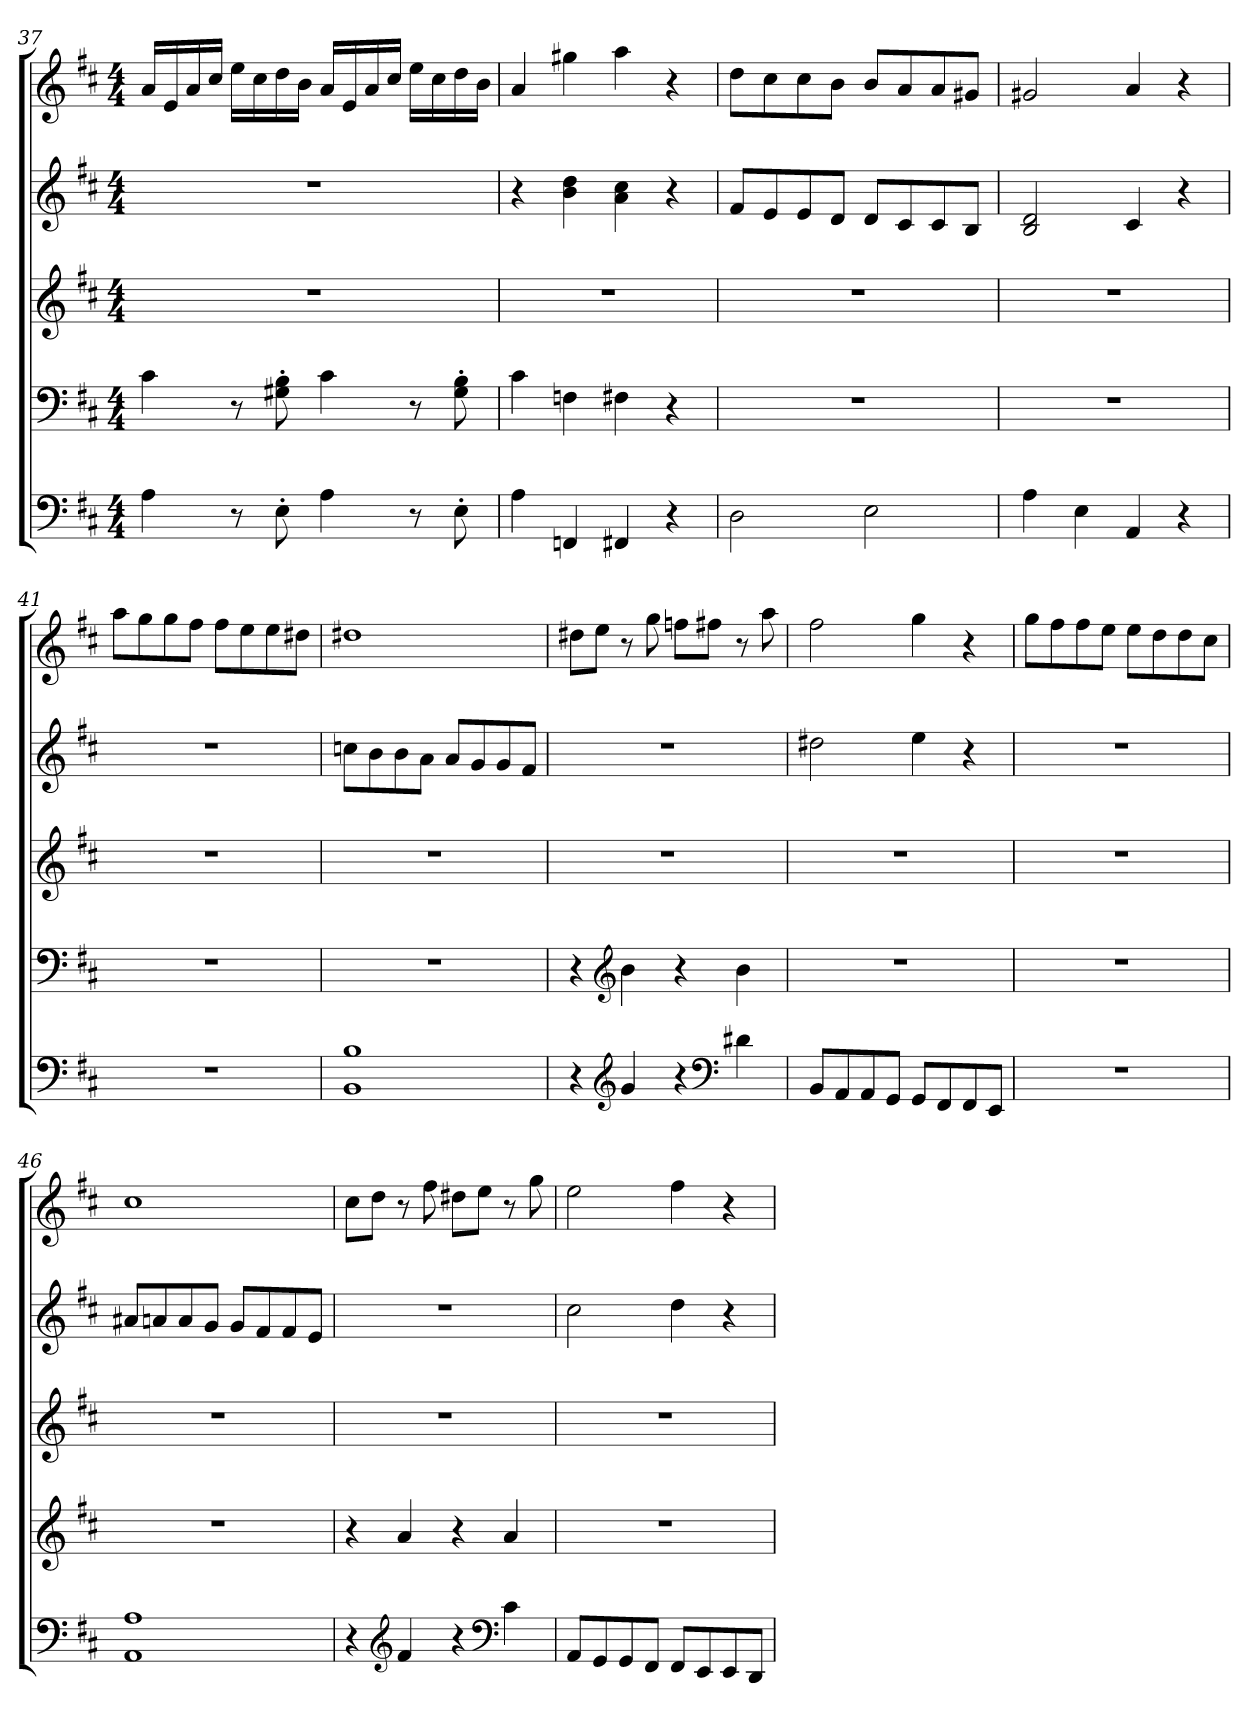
**kern	**kern	**kern	**kern	**kern
*part5	*part4	*part3	*part2	*part1
*staff5	*staff4	*staff3	*staff2	*staff1
!!LO:LB:g=z
*clefF4	*clefF4	*clefG2	*clefG2	*clefG2
*k[f#c#]	*k[f#c#]	*k[f#c#]	*k[f#c#]	*k[f#c#]
*M4/4	*M4/4	*M4/4	*M4/4	*M4/4
*MM130	*MM130	*MM130	*MM130	*MM130
=37	=37	=37	=37	=37
4A\	4c#\	1r	1r	16a/LL
.	.	.	.	16e/
.	.	.	.	16a/
.	.	.	.	16cc#/JJ
8r	8r	.	.	16ee\LL
.	.	.	.	16cc#\
8E'\	8G#X\' 8B\'	.	.	16dd\
.	.	.	.	16b\JJ
*	*	*	*	*MM130
4A\	4c#\	.	.	16a/LL
.	.	.	.	16e/
.	.	.	.	16a/
.	.	.	.	16cc#/JJ
8r	8r	.	.	16ee\LL
.	.	.	.	16cc#\
8E'\	8G#\' 8B\'	.	.	16dd\
.	.	.	.	16b\JJ
=38	=38	=38	=38	=38
*	*	*	*	*MM127
4A\	4c#\	1r	4r	4a/
*	*	*	*	*MM123
4FFn/	4Fn\	.	4b\ 4dd\	4gg#X\
*	*	*	*	*MM121
4FF#X/	4F#X\	.	4a\ 4cc#\	4aa\
*	*	*	*	*MM118
4r	4r	.	4r	4r
=39	=39	=39	=39	=39
*	*	*	*	*MM125
2D\	1r	1r	8f#/L	8dd\L
.	.	.	8e/	8cc#\
.	.	.	8e/	8cc#\
.	.	.	8d/J	8b\J
2E\	.	.	8d/L	8b/L
.	.	.	8c#/	8a/
.	.	.	8c#/	8a/
.	.	.	8B/J	8g#X/J
=40	=40	=40	=40	=40
*	*	*	*	*MM120
4A\	1r	1r	2B/ 2d/	2g#X/
4E\	.	.	.	.
*	*	*	*	*MM107
4AA/	.	.	4c#/	4a/
4r	.	.	4r	4r
!!LO:PB:g=z
=41	=41	=41	=41	=41
*	*	*	*	*MM130
1r	1r	1r	1r	8aa\L
.	.	.	.	8gg\
.	.	.	.	8gg\
.	.	.	.	8ff#\J
.	.	.	.	8ff#\L
.	.	.	.	8ee\
.	.	.	.	8ee\
.	.	.	.	8dd#X\J
=42	=42	=42	=42	=42
*	*	*	*	*MM130
1BB 1B	1r	1r	8ccn\L	1dd#X
.	.	.	8b\	.
.	.	.	8b\	.
.	.	.	8a\J	.
.	.	.	8a/L	.
.	.	.	8g/	.
.	.	.	8g/	.
.	.	.	8f#/J	.
=43	=43	=43	=43	=43
*	*	*	*	*MM130
4r	4r	1r	1r	8dd#X\L
.	.	.	.	8ee\J
*clefG2	*clefG2	*	*	*
4g/	4b\	.	.	8r
.	.	.	.	8gg\
4r	4r	.	.	8ffn\L
.	.	.	.	8ff#X\J
*clefF4	*	*	*	*
4d#X\	4b\	.	.	8r
.	.	.	.	8aa\
=44	=44	=44	=44	=44
8BB/L	1r	1r	2dd#X\	2ff#\
8AA/	.	.	.	.
8AA/	.	.	.	.
8GG/J	.	.	.	.
8GG/L	.	.	4ee\	4gg\
8FF#/	.	.	.	.
8FF#/	.	.	4r	4r
8EE/J	.	.	.	.
!!LO:LB:g=z
=45	=45	=45	=45	=45
*	*	*	*	*MM130
1r	1r	1r	1r	8gg\L
.	.	.	.	8ff#\
.	.	.	.	8ff#\
.	.	.	.	8ee\J
.	.	.	.	8ee\L
.	.	.	.	8dd\
.	.	.	.	8dd\
.	.	.	.	8cc#\J
=46	=46	=46	=46	=46
*	*	*	*	*MM130
1AA 1A	1r	1r	8a#X/L	1cc#
.	.	.	8an/	.
.	.	.	8a/	.
.	.	.	8g/J	.
.	.	.	8g/L	.
.	.	.	8f#/	.
.	.	.	8f#/	.
.	.	.	8e/J	.
=47	=47	=47	=47	=47
*	*	*	*	*MM130
4r	4r	1r	1r	8cc#\L
.	.	.	.	8dd\J
*clefG2	*	*	*	*
4f#/	4a/	.	.	8r
.	.	.	.	8ff#\
4r	4r	.	.	8dd#X\L
.	.	.	.	8ee\J
*clefF4	*	*	*	*
4c#\	4a/	.	.	8r
.	.	.	.	8gg\
=48	=48	=48	=48	=48
8AA/L	1r	1r	2cc#\	2ee\
8GG/	.	.	.	.
8GG/	.	.	.	.
8FF#/J	.	.	.	.
8FF#/L	.	.	4dd\	4ff#\
8EE/	.	.	.	.
8EE/	.	.	4r	4r
8DD/J	.	.	.	.
=	=	=	=	=
*-	*-	*-	*-	*-
